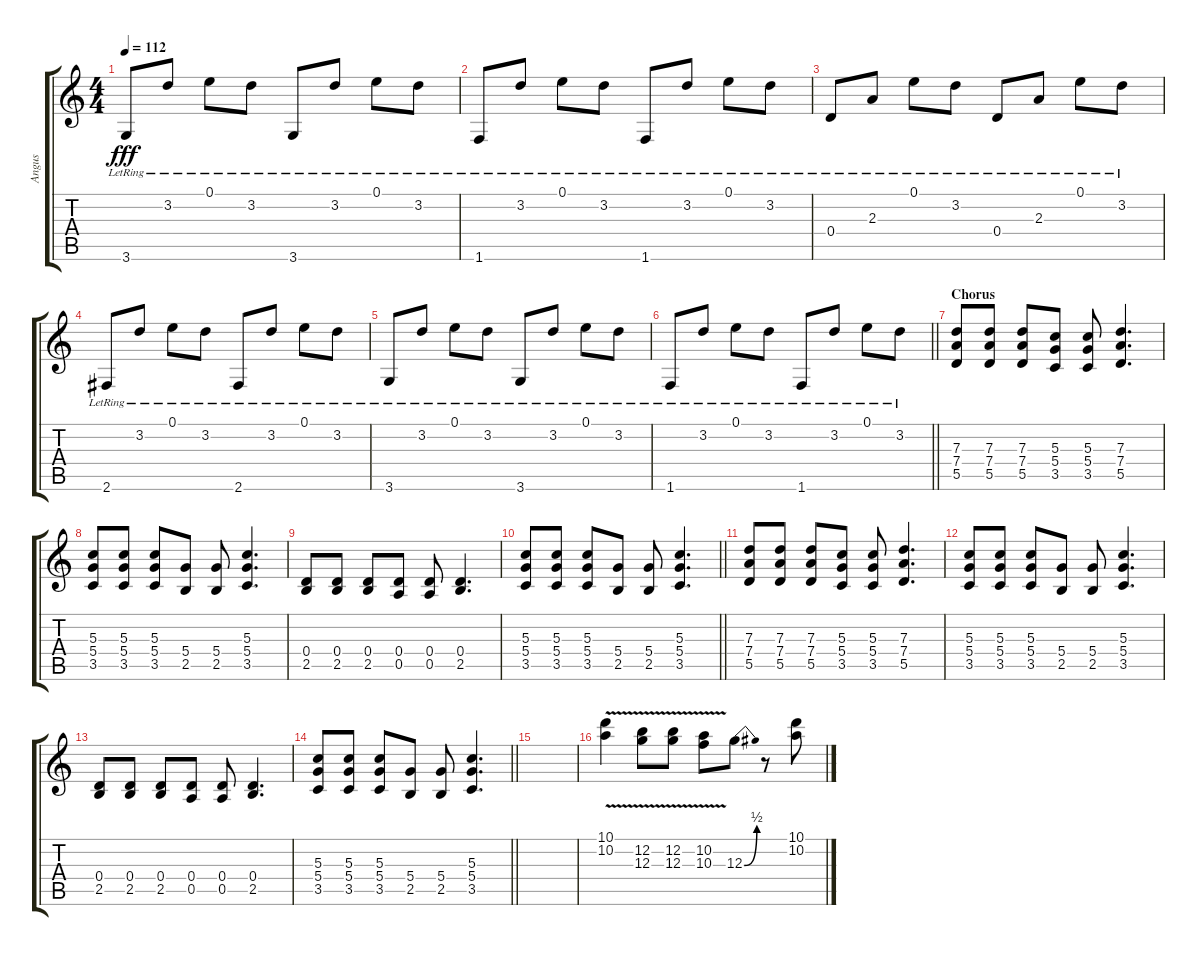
\track ("Angus" "Angus") {instrument overdrivenguitar}
\staff {score tabs}
\tuning (E4 B3 G3 D3 A2 E2) {hide}
\ts (4 4)
\tempo 112
\clef g2
\ks c
3.6{lr}.8{dy fff} 3.2{lr}.8 0.1{lr}.8 3.2{lr}.8 3.6{lr}.8 3.2{lr}.8 0.1{lr}.8 3.2{lr}.8 |
1.6{lr}.8 3.2{lr}.8 0.1{lr}.8 3.2{lr}.8 1.6{lr}.8 3.2{lr}.8 0.1{lr}.8 3.2{lr}.8 |
0.4{lr}.8 2.3{lr}.8 0.1{lr}.8 3.2{lr}.8 0.4{lr}.8 2.3{lr}.8 0.1{lr}.8 3.2{lr}.8 |
2.6{lr}.8 3.2{lr}.8 0.1{lr}.8 3.2{lr}.8 2.6{lr}.8 3.2{lr}.8 0.1{lr}.8 3.2{lr}.8 |
3.6{lr}.8 3.2{lr}.8 0.1{lr}.8 3.2{lr}.8 3.6{lr}.8 3.2{lr}.8 0.1{lr}.8 3.2{lr}.8 |
\barLineRight lightlight
1.6{lr}.8 3.2{lr}.8 0.1{lr}.8 3.2{lr}.8 1.6{lr}.8 3.2{lr}.8 0.1{lr}.8 3.2{lr}.8 |
\section ("" "Chorus")
(7.3 7.4 5.5).8 (7.3 7.4 5.5).8 (7.3 7.4 5.5).8 (5.3 5.4 3.5).8 (5.3 5.4 3.5).8 (7.3 7.4 5.5).4{d} |
(5.3 5.4 3.5).8 (5.3 5.4 3.5).8 (5.3 5.4 3.5).8 (5.4 2.5).8 (5.4 2.5).8 (5.3 5.4 3.5).4{d} |
(0.4 2.5).8 (0.4 2.5).8 (0.4 2.5).8 (0.4 0.5).8 (0.4 0.5).8 (0.4 2.5).4{d} |
\barLineRight lightlight
(5.3 5.4 3.5).8 (5.3 5.4 3.5).8 (5.3 5.4 3.5).8 (5.4 2.5).8 (5.4 2.5).8 (5.3 5.4 3.5).4{d} |
(7.3 7.4 5.5).8 (7.3 7.4 5.5).8 (7.3 7.4 5.5).8 (5.3 5.4 3.5).8 (5.3 5.4 3.5).8 (7.3 7.4 5.5).4{d} |
(5.3 5.4 3.5).8 (5.3 5.4 3.5).8 (5.3 5.4 3.5).8 (5.4 2.5).8 (5.4 2.5).8 (5.3 5.4 3.5).4{d} |
(0.4 2.5).8 (0.4 2.5).8 (0.4 2.5).8 (0.4 0.5).8 (0.4 0.5).8 (0.4 2.5).4{d} |
\barLineRight lightlight
(5.3 5.4 3.5).8 (5.3 5.4 3.5).8 (5.3 5.4 3.5).8 (5.4 2.5).8 (5.4 2.5).8 (5.3 5.4 3.5).4{d} |
|
(10.1{v} 10.2).4 (12.2{v} 12.3{v}).8 (12.2{v} 12.3{v}).8 (10.2{v} 10.3{v}).8 12.3{be (bend 0 0 60 2)}.8 r.8 (10.1 10.2).8
